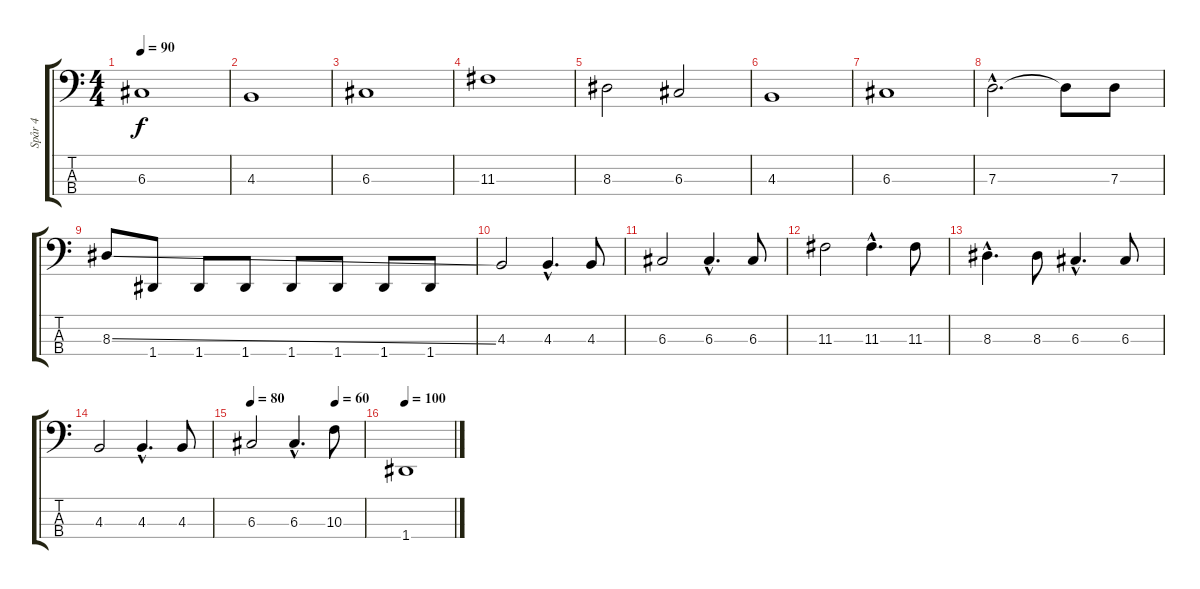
\track ("Spår 4" "Spår 4") {instrument electricbasspick}
\staff {score tabs}
\tuning (F2 C2 G1 D1) {hide}
\ts (4 4)
\tempo 90
\clef f4
\ks c
6.3.1{dy f} |
4.3.1 |
6.3.1 |
11.3.1 |
8.3.2 6.3.2 |
4.3.1 |
6.3.1 |
7.3{hac}.2{d} 7.3{t}.8 7.3.8 |
8.3{ss}.8 1.4.8 1.4.8 1.4.8 1.4.8 1.4.8 1.4.8 1.4.8 |
4.3.2 4.3{hac}.4{d} 4.3.8 |
6.3.2 6.3{hac}.4{d} 6.3.8 |
11.3.2 11.3{hac}.4{d} 11.3.8 |
8.3{hac}.4{d} 8.3.8 6.3{hac}.4{d} 6.3.8 |
4.3.2 4.3{hac}.4{d} 4.3.8 |
\tempo 80
\tempo (60 0.75)
6.3.2 6.3{hac}.4{d} 10.3.8 |
\tempo 100
1.4.1
